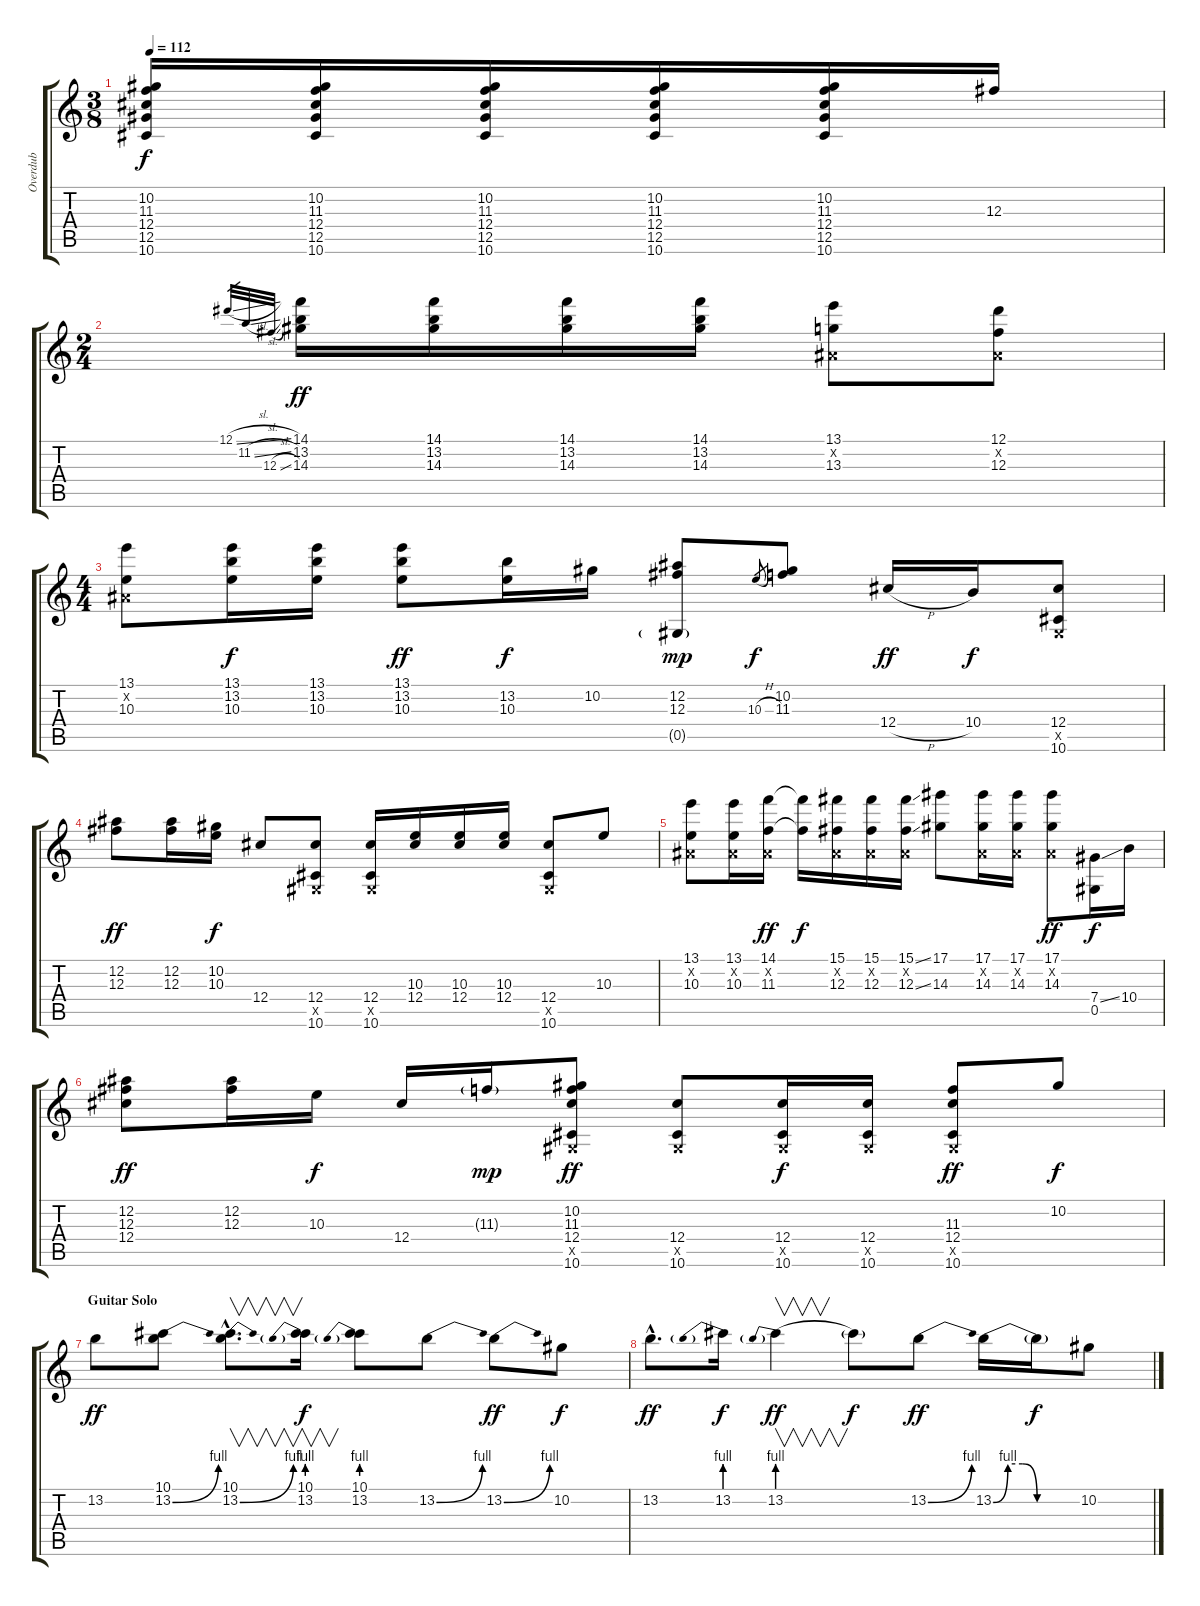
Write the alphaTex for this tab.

\track ("Overdub" "Overdub") {instrument fretlessbass}
\staff {score tabs}
\tuning (Eb4 Bb3 Gb3 Db3 Ab2 Eb2) {hide}
\ts (3 8)
\tempo 112
\clef g2
\ks c
(10.2 11.3 12.4 12.5 10.6).16{dy f} (10.2 11.3 12.4 12.5 10.6).16 (10.2 11.3 12.4 12.5 10.6).16 (10.2 11.3 12.4 12.5 10.6).16 (10.2 11.3 12.4 12.5 10.6).16 12.3.16 |
\ts (2 4)
12.1{sl}.32{gr} 11.2{sl}.32{gr} 12.3{sl}.32{gr} (14.1 13.2 14.3).16{dy ff} (14.1 13.2 14.3).16 (14.1 13.2 14.3).16 (14.1 13.2 14.3).16 (13.1 0.2{x} 13.3).8 (12.1 0.2{x} 12.3).8 |
\ts (4 4)
(13.1 0.2{x} 10.3).8 (13.1 13.2 10.3).16{dy f} (13.1 13.2 10.3).16 (13.1 13.2 10.3).8{dy ff} (13.2 10.3).16{dy f} 10.2.16 (12.2 12.3 0.5{g}).8{dy mp} 10.3{h}.8{gr dy f} (10.2 11.3).8 12.4{h}.16{dy ff} 10.4.16{dy f} (12.4 0.5{x} 10.6).8 |
(12.2 12.3).8{dy ff} (12.2 12.3).16 (10.2 10.3).16{dy f} 12.4.8 (12.4 0.5{x} 10.6).8 (12.4 0.5{x} 10.6).16 (10.3 12.4).16 (10.3 12.4).16 (10.3 12.4).16 (12.4 0.5{x} 10.6).8 10.3.8 |
(13.1 0.2{x} 10.3).8 (13.1 0.2{x} 10.3).16 (14.1 0.2{x} 11.3).16{dy ff} (14.1{t} 11.3{t}).16{dy f} (15.1 0.2{x} 12.3).16 (15.1 0.2{x} 12.3).16 (15.1{ss} 0.2{x} 12.3{ss}).16 (17.1 14.3).8 (17.1 0.2{x} 14.3).16 (17.1 0.2{x} 14.3).16 (17.1 0.2{x} 14.3).8{dy ff} (7.4{ss} 0.5).16{dy f} 10.4.16 |
(12.2 12.3 12.4).8{dy ff} (12.2 12.3).16 10.3.16{dy f} 12.4.16 11.3{g}.16{dy mp} (10.2 11.3 12.4 0.5{x} 10.6).8{dy ff} (12.4 0.5{x} 10.6).8 (12.4 0.5{x} 10.6).16{dy f} (12.4 0.5{x} 10.6).16 (11.3 12.4 0.5{x} 10.6).8{dy ff} 10.2.8{dy f} |
\section ("" "Guitar Solo")
13.2.8{dy ff} (10.1 13.2{be (bend 0 0 60 4)}).8 (10.1{hac} 13.2{be (bend 0 0 60 4) hac}).8{v d} (10.1 13.2{be (prebend 0 4 60 4)}).16{v dy f} (10.1 13.2{be (prebend 0 4 60 4)}).8 13.2{be (bend 0 0 60 4)}.8 13.2{be (bend 0 0 60 4)}.8{dy ff} 10.2.8{dy f} |
13.2{hac}.8{d dy ff} 13.2{be (prebend 0 4 60 4)}.16{dy f} 13.2{be (prebend 0 4 60 4)}.4{v dy ff} 13.2{t}.8{dy f} 13.2{be (bend 0 0 60 4)}.8{dy ff} 13.2{be (custom 0 0 10 4 20 4 30 0 60 0)}.16 13.2{t}.16{dy f} 10.2.8
